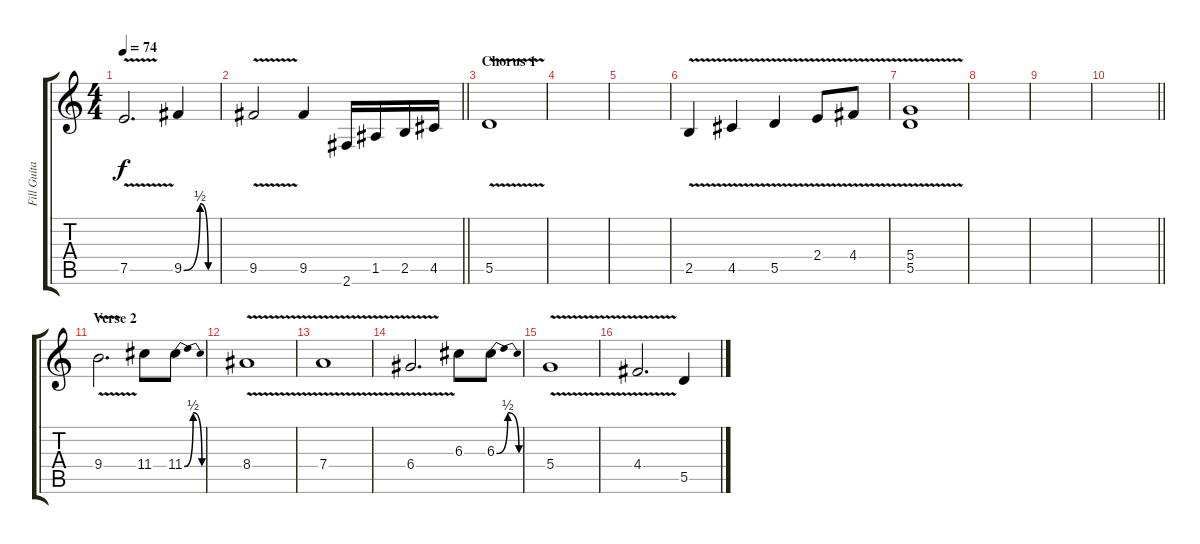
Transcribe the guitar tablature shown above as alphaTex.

\track ("Fill Guitar #2" "Fill Guita") {instrument distortionguitar}
\staff {score tabs}
\tuning (E4 B3 G3 D3 A2 E2) {hide}
\ts (4 4)
\tempo 74
\clef g2
\ks c
7.5{v}.2{d dy f} 9.5{be (custom 0 0 30 2 45 0 60 0)}.4 |
\barLineRight lightlight
9.5{v}.2 9.5.4 2.6.16 1.5.16 2.5.16 4.5.16 |
\section ("" "Chorus 1")
5.5{v}.1 |
|
|
2.5{v}.4 4.5{v}.4 5.5{v}.4 2.4{v}.8 4.4{v}.8 |
(5.4{v} 5.5{v}).1 |
|
|
\barLineRight lightlight
|
\section ("" "Verse 2")
9.4{v}.2{d volume 10} 11.4.8 11.4{be (bendrelease 0 0 30 2 30 2 60 0)}.8 |
8.4{v}.1 |
7.4{v}.1 |
6.4{v}.2{d} 6.3.8 6.3{be (bendrelease 0 0 30 2 30 2 60 0)}.8 |
5.4{v}.1 |
4.4{v}.2{d} 5.5.4
